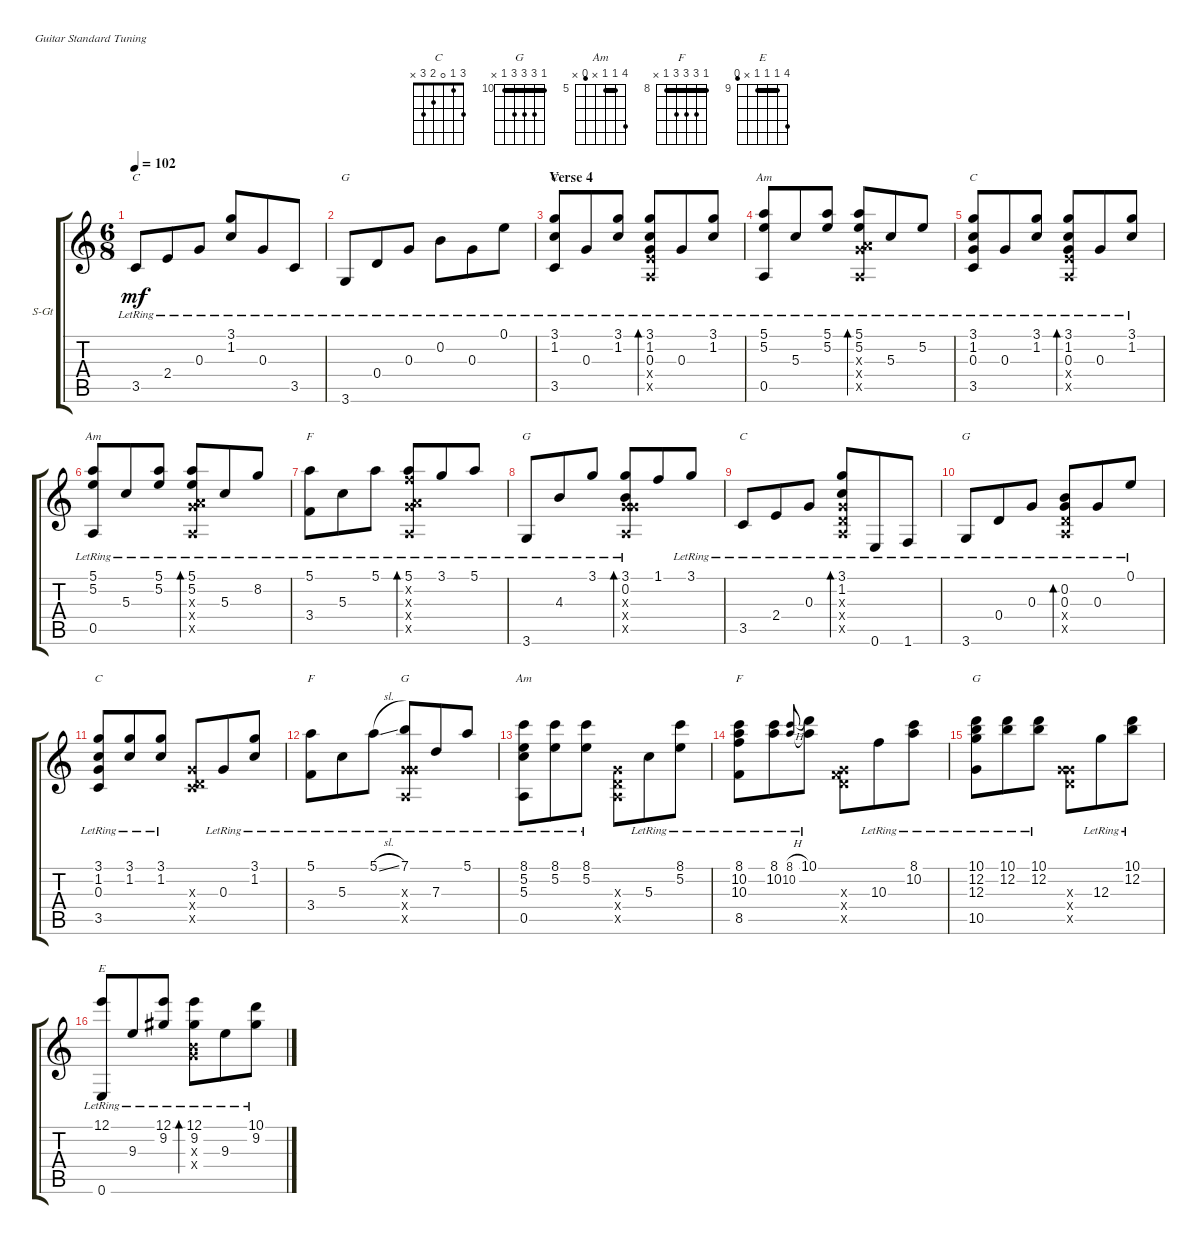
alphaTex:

\defaultSystemsLayout 4
\bracketExtendMode groupsimilarinstruments
\firstSystemTrackNameOrientation horizontal
\otherSystemsTrackNameOrientation horizontal
\track ("Steel Guitar" "S-Gt") {instrument acousticguitarsteel}
\staff {score tabs}
\tuning (E4 B3 G3 D3 A2 E2)
\chord ("C" 3 1 0 2 3 x) {showfingering false}
\chord ("G" x 0 0 0 x 3) {showfingering false}
\chord ("Am" 5 5 5 7 4 x) {firstfret 5 showfingering false barre (5 5)}
\chord ("F" 5 6 5 7 8 x) {firstfret 5 showfingering false barre 5}
\chord ("G" 3 3 4 5 x 3) {showfingering false barre (3 3)}
\chord ("F" 5 x 5 3 x x) {showfingering false barre 5}
\chord ("G" 7 x 7 5 x x) {firstfret 5 showfingering false barre 7}
\chord ("Am" 8 5 5 x 4 x) {firstfret 5 showfingering false barre 5}
\chord ("F" 8 10 10 10 8 x) {firstfret 8 showfingering false barre 8}
\chord ("G" 10 12 12 12 10 x) {firstfret 10 showfingering false barre 10}
\chord ("E" 12 9 9 9 x 8) {firstfret 9 showfingering false barre (9 9)}
\ts (6 8)
\tempo 102
\clef g2
\ks c
3.5{lr}.8{ch "C" dy mf} 2.4{lr}.8 0.3{lr}.8 (3.1{lr} 1.2{lr}).8 0.3{lr}.8 3.5{lr}.8 |
3.6{lr}.8{ch "G"} 0.4{lr}.8 0.3{lr}.8 0.2{lr}.8 0.3{lr}.8 0.1{lr}.8 |
\section ("" "Verse 4")
(3.1{lr} 1.2{lr} 3.5{lr}).8{ch "C"} 0.3{lr}.8 (3.1{lr} 1.2{lr}).8 (3.1{lr} 1.2{lr} 2.4{x} 0.3 0.5{x}).8{bd 30} 0.3{lr}.8 (3.1{lr} 1.2{lr}).8 |
(5.1{lr} 5.2{lr} 0.5{lr}).8{ch "Am"} 5.3{lr}.8 (5.1{lr} 5.2{lr}).8 (5.1{lr} 5.2{lr} 7.4{x} 0.3{x} 0.5{x}).8{bd 30} 5.3{lr}.8 5.2{lr}.8 |
(3.1{lr} 1.2{lr} 0.3{lr} 3.5{lr}).8{ch "C"} 0.3{lr}.8 (3.1{lr} 1.2{lr}).8 (3.1{lr} 1.2{lr} 2.4{x} 0.3 0.5{x}).8{bd 30} 0.3{lr}.8 (3.1{lr} 1.2{lr}).8 |
(5.1{lr} 5.2{lr} 0.5{lr}).8{ch "Am"} 5.3{lr}.8 (5.1{lr} 5.2{lr}).8 (5.1{lr} 5.2{lr} 7.4{x} 0.3{x} 0.5{x}).8{bd 30} 5.3{lr}.8 8.2{lr}.8 |
(5.1{lr} 3.4{lr}).8{ch "F"} 5.3{lr}.8 5.1{lr}.8 (7.4{x} 5.1{lr} 6.2{x} 0.3{x} 0.5{x}).8{bd 30} 3.1{lr}.8 5.1{lr}.8 |
3.6{lr}.8{ch "G"} 4.3{lr}.8 3.1{lr}.8 (3.1{lr} 5.4{x} 0.2 0.3{x} 0.5{x}).8{bd 30} 1.1.8 3.1{lr}.8 |
3.5{lr}.8{ch "C"} 2.4{lr}.8 0.3{lr}.8 (3.1{lr} 1.2{lr} 0.3{x} 0.4{x} 0.5{x}).8{bd 30} 0.6{lr}.8 1.6{lr}.8 |
3.6{lr}.8{ch "G"} 0.4{lr}.8 0.3{lr}.8 (0.2{lr} 0.3 0.4{x} 0.5{x}).8{bd 30} 0.3{lr}.8 0.1{lr}.8 |
(3.1{lr} 1.2{lr} 0.3{lr} 3.5{lr}).8{ch "C"} (3.1{lr} 1.2{lr}).8 (3.1{lr} 1.2{lr}).8 (3.5{x} 0.4{x} 0.3{x}).8 0.3{lr}.8 (1.2{lr} 3.1{lr}).8 |
(5.1{lr} 3.4{lr}).8{ch "F"} 5.3{lr}.8 5.1{sl lr}.8 (7.1{lr} 5.4{x} 0.3{x} 0.5{x}).8{ch "G"} 7.3{lr}.8 5.1{lr}.8 |
(8.1{lr} 5.2{lr} 5.3{lr} 0.5{lr}).8{ch "Am"} (8.1{lr} 5.2{lr}).8 (8.1{lr} 5.2{lr}).8 (0.5{x} 0.3{x} 0.4{x}).8 5.3{lr}.8 (8.1{lr} 5.2{lr}).8 |
(8.1{lr} 8.5{lr} 10.3{lr} 10.2{lr}).8{ch "F"} (8.1{lr} 10.2{lr}).8 (8.1{h lr} 10.2{lr}).8{gr onbeat} (10.1{lr} 10.2{lr t}).8 (8.5{x} 0.3{x} 0.4{x}).8 10.3{lr}.8 (8.1{lr} 10.2{lr}).8 |
(10.1{lr} 12.2{lr} 12.3{lr} 10.5{lr}).8{ch "G"} (10.1{lr} 12.2{lr}).8 (10.1{lr} 12.2{lr}).8 (10.5{x} 0.4{x} 0.3{x}).8 12.3{lr}.8 (10.1{lr} 12.2{lr}).8 |
(12.1{lr} 0.6{lr}).8{ch "E"} 9.3{lr}.8 (12.1{lr} 9.2{lr}).8 (9.4{x} 12.1{lr} 9.2 0.3{x}).8{bd 30} 9.3{lr}.8 (10.1{lr} 9.2{lr}).8
